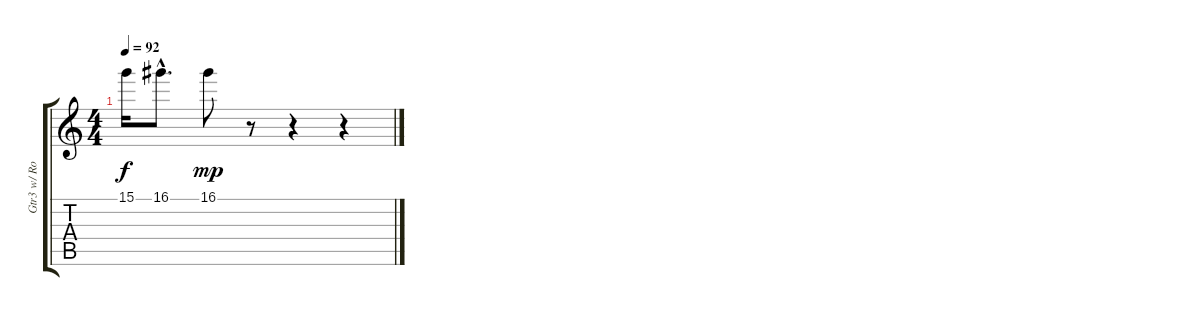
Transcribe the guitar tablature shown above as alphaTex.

\track ("Gtr3 w/ Rotating Speaker" "Gtr3 w/ Ro") {instrument distortionguitar}
\staff {score tabs}
\tuning (E4 B3 G3 D3 A2 E2) {hide}
\ts (4 4)
\tempo 92
\clef g2
\ks c
15.1.16{dy f} 16.1{hac}.8{d} 16.1.8{dy mp} r.8 r.4 r.4
